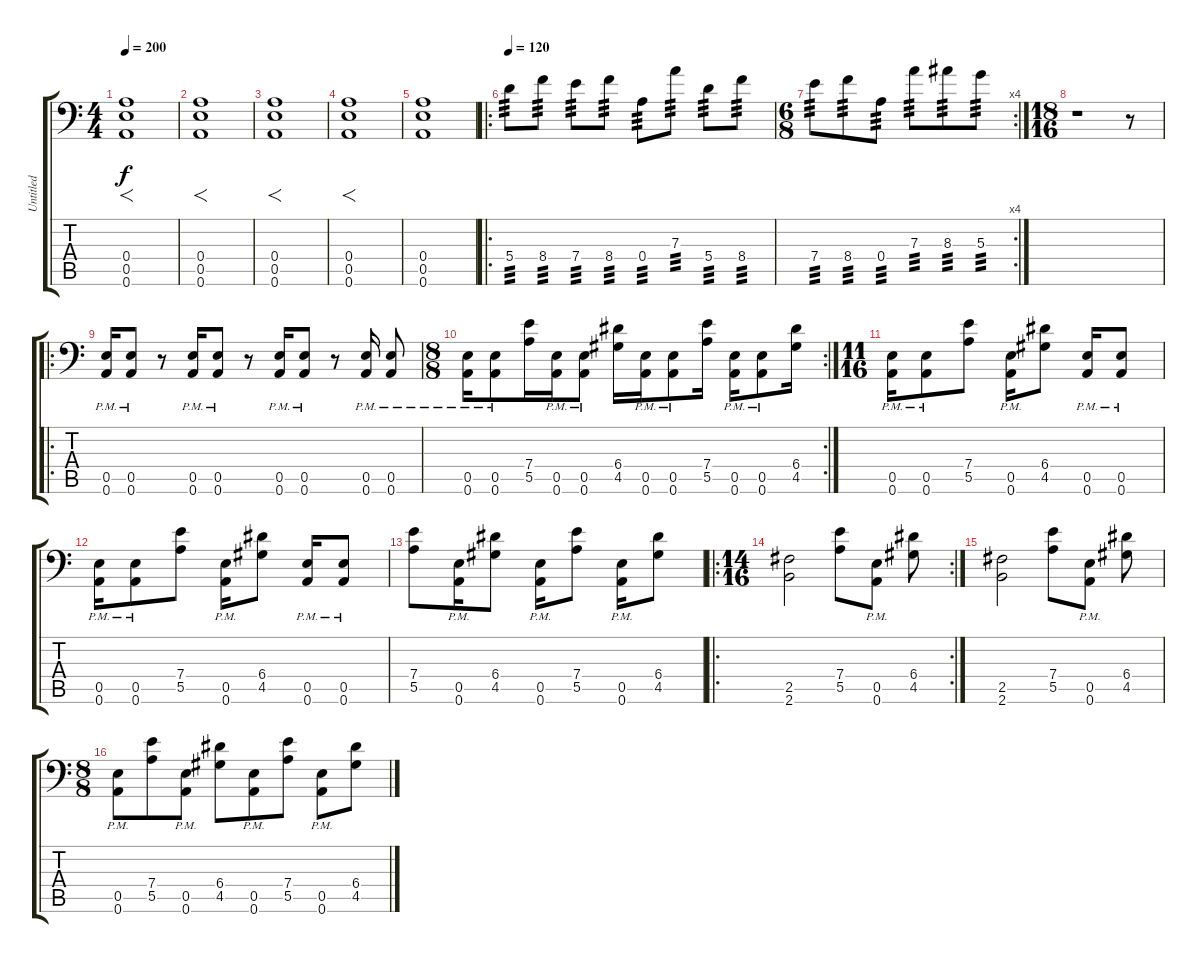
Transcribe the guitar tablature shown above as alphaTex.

\track ("Untitled" "Untitled") {instrument distortionguitar}
\staff {score tabs}
\tuning (B3 Ab3 D3 A2 E2 A1) {hide}
\ts (4 4)
\tempo 200
\clef f4
\ks c
(0.4 0.5 0.6).1{f dy f instrument distortionguitar} |
(0.4 0.5 0.6).1{f} |
(0.4 0.5 0.6).1{f} |
(0.4 0.5 0.6).1{f} |
(0.4 0.5 0.6).1 |
\ro
\tempo 120
5.4.8{tp 3} 8.4.8{tp 3} 7.4.8{tp 3} 8.4.8{tp 3} 0.4.8{tp 3} 7.3.8{tp 3} 5.4.8{tp 3} 8.4.8{tp 3} |
\rc 4
\ts (6 8)
7.4.8{tp 3} 8.4.8{tp 3} 0.4.8{tp 3} 7.3.8{tp 3} 8.3.8{tp 3} 5.3.8{tp 3} |
\ts (18 16)
r.1 r.8 |
\ro
(0.5{pm} 0.6{pm}).16 (0.5{pm} 0.6{pm}).8 r.8 (0.5{pm} 0.6{pm}).16 (0.5{pm} 0.6{pm}).8 r.8 (0.5{pm} 0.6{pm}).16 (0.5{pm} 0.6{pm}).8 r.8 (0.5{pm} 0.6{pm}).16 (0.5{pm} 0.6{pm}).8 |
\rc 2
\ts (8 8)
(0.5{pm} 0.6{pm}).16 (0.5{pm} 0.6{pm}).8 (7.4 5.5).16 (0.5{pm} 0.6{pm}).16 (0.5{pm} 0.6{pm}).8 (6.4 4.5).16 (0.5{pm} 0.6{pm}).16 (0.5{pm} 0.6{pm}).8 (7.4 5.5).16 (0.5{pm} 0.6{pm}).16 (0.5{pm} 0.6{pm}).8 (6.4 4.5).16 |
\ts (11 16)
(0.5{pm} 0.6{pm}).16 (0.5{pm} 0.6{pm}).8 (7.4 5.5).8 (0.5{pm} 0.6).16 (6.4 4.5).8 (0.5{pm} 0.6{pm}).16 (0.5{pm} 0.6{pm}).8 |
(0.5{pm} 0.6{pm}).16 (0.5{pm} 0.6{pm}).8 (7.4 5.5).8 (0.5 0.6{pm}).16 (6.4 4.5).8 (0.5{pm} 0.6{pm}).16 (0.5{pm} 0.6{pm}).8 |
(7.4 5.5).8 (0.5{pm} 0.6).16 (6.4 4.5).8 (0.5{pm} 0.6).16 (7.4 5.5).8 (0.5{pm} 0.6).16 (6.4 4.5).8 |
\ro
\rc 2
\ts (14 16)
(2.5 2.6).2 (7.4 5.5).8 (0.5 0.6{pm}).8 (6.4 4.5).8 |
(2.5 2.6).2 (7.4 5.5).8 (0.5 0.6{pm}).8 (6.4 4.5).8 |
\ts (8 8)
(0.5{pm} 0.6).8 (7.4 5.5).8 (0.5{pm} 0.6).8 (6.4 4.5).8 (0.5{pm} 0.6).8 (7.4 5.5).8 (0.5{pm} 0.6).8 (6.4 4.5).8
